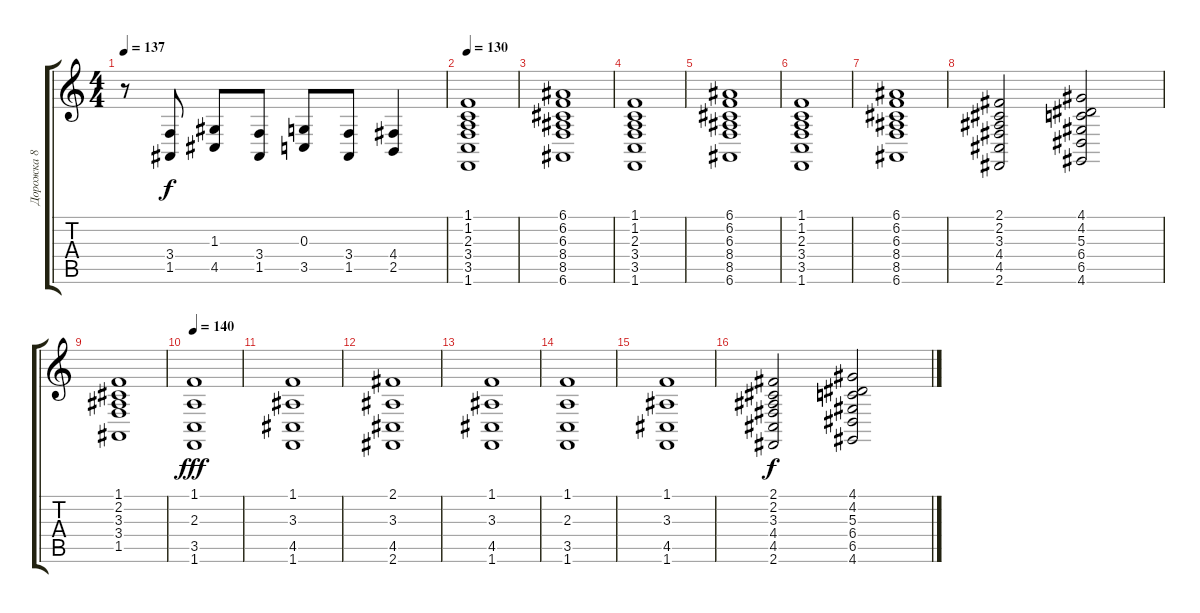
\track ("Дорожка 8" "Дорожка 8") {instrument pad2warm}
\staff {score tabs}
\tuning (E4 B3 G3 D3 A2 E2) {hide}
\ts (4 4)
\tempo 137
\clef g2
\ks c
r.8{dy f} (3.4 1.5).8 (1.3 4.5).8 (3.4 1.5).8 (0.3 3.5).8 (3.4 1.5).8 (4.4 2.5).4 |
\tempo 130
(1.1 1.2 2.3 3.4 3.5 1.6).1 |
(6.1 6.2 6.3 8.4 8.5 6.6).1 |
(1.1 1.2 2.3 3.4 3.5 1.6).1 |
(6.1 6.2 6.3 8.4 8.5 6.6).1 |
(1.1 1.2 2.3 3.4 3.5 1.6).1 |
(6.1 6.2 6.3 8.4 8.5 6.6).1 |
(2.1 2.2 3.3 4.4 4.5 2.6).2 (4.1 4.2 5.3 6.4 6.5 4.6).2 |
(1.1 2.2 3.3 3.4 1.5).1 |
\tempo 140
(1.1 2.3 3.5 1.6).1{dy fff} |
(1.1 3.3 4.5 1.6).1 |
(2.1 3.3 4.5 2.6).1 |
(1.1 3.3 4.5 1.6).1 |
(1.1 2.3 3.5 1.6).1 |
(1.1 3.3 4.5 1.6).1 |
(2.1 2.2 3.3 4.4 4.5 2.6).2{dy f} (4.1 4.2 5.3 6.4 6.5 4.6).2
